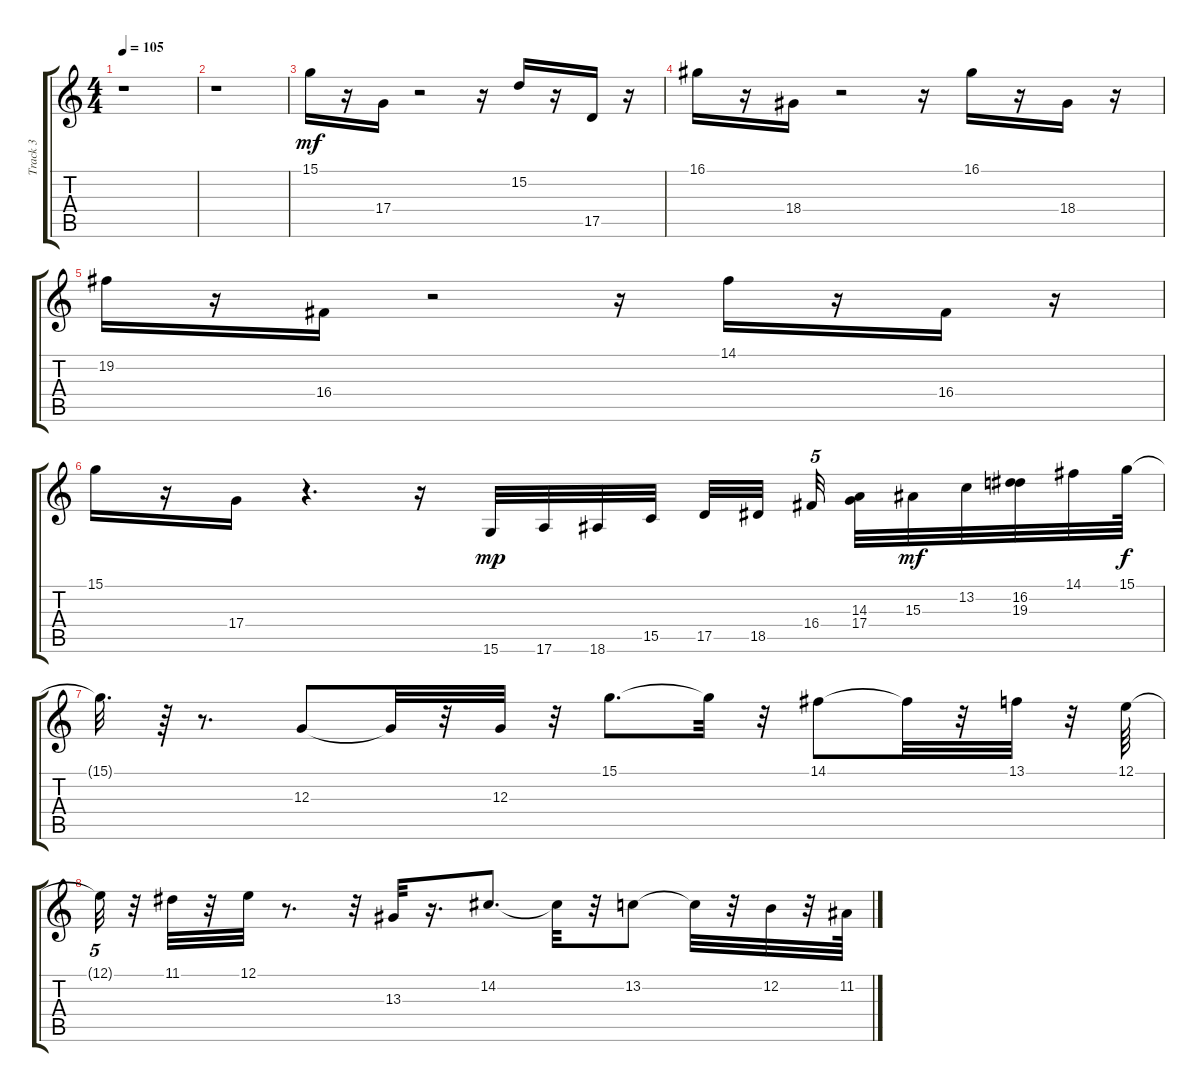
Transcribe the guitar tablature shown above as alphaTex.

\track ("Track 3" "Track 3") {instrument clarinet}
\staff {score tabs}
\tuning (E4 B3 G3 D3 A2 E2) {hide}
\ts (4 4)
\tempo 105
\clef g2
\ks c
r.1{dy mf} |
r.1 |
15.1.16 r.16 17.4.16 r.2 r.16 15.2.16 r.16 17.5.16 r.16 |
16.1.16 r.16 18.4.16 r.2 r.16 16.1.16 r.16 18.4.16 r.16 |
19.2.16 r.16 16.4.16 r.2 r.16 14.1.16 r.16 16.4.16 r.16 |
15.1.16 r.16 17.4.16 r.4{d} r.16 15.6.32{dy mp} 17.6.32 18.6.32 15.5.32 17.5.32 18.5.32{beam splitsecondary} 16.4.32{tu (5 4) beam splitsecondary} (14.3 17.4).32 15.3.32{dy mf} 13.2.32 (16.2 19.3).32 14.1.32 15.1.64{dy f} |
15.1{t}.32{d} r.64 r.8{d} 12.3.8 12.3{t}.32 r.32 12.3.32 r.32 15.1.8{d} 15.1{t}.32 r.32 14.1.8 14.1{t}.32 r.32 13.1.32 r.32 12.1.64 |
12.1{t}.32{tu (5 4)} r.32 11.1.32 r.32 12.1.32 r.8{d} r.32 13.3.32 r.16{d} 14.2.8{d} 14.2{t}.32 r.32 13.2.8 13.2{t}.32 r.32 12.2.32 r.32 11.2.64
